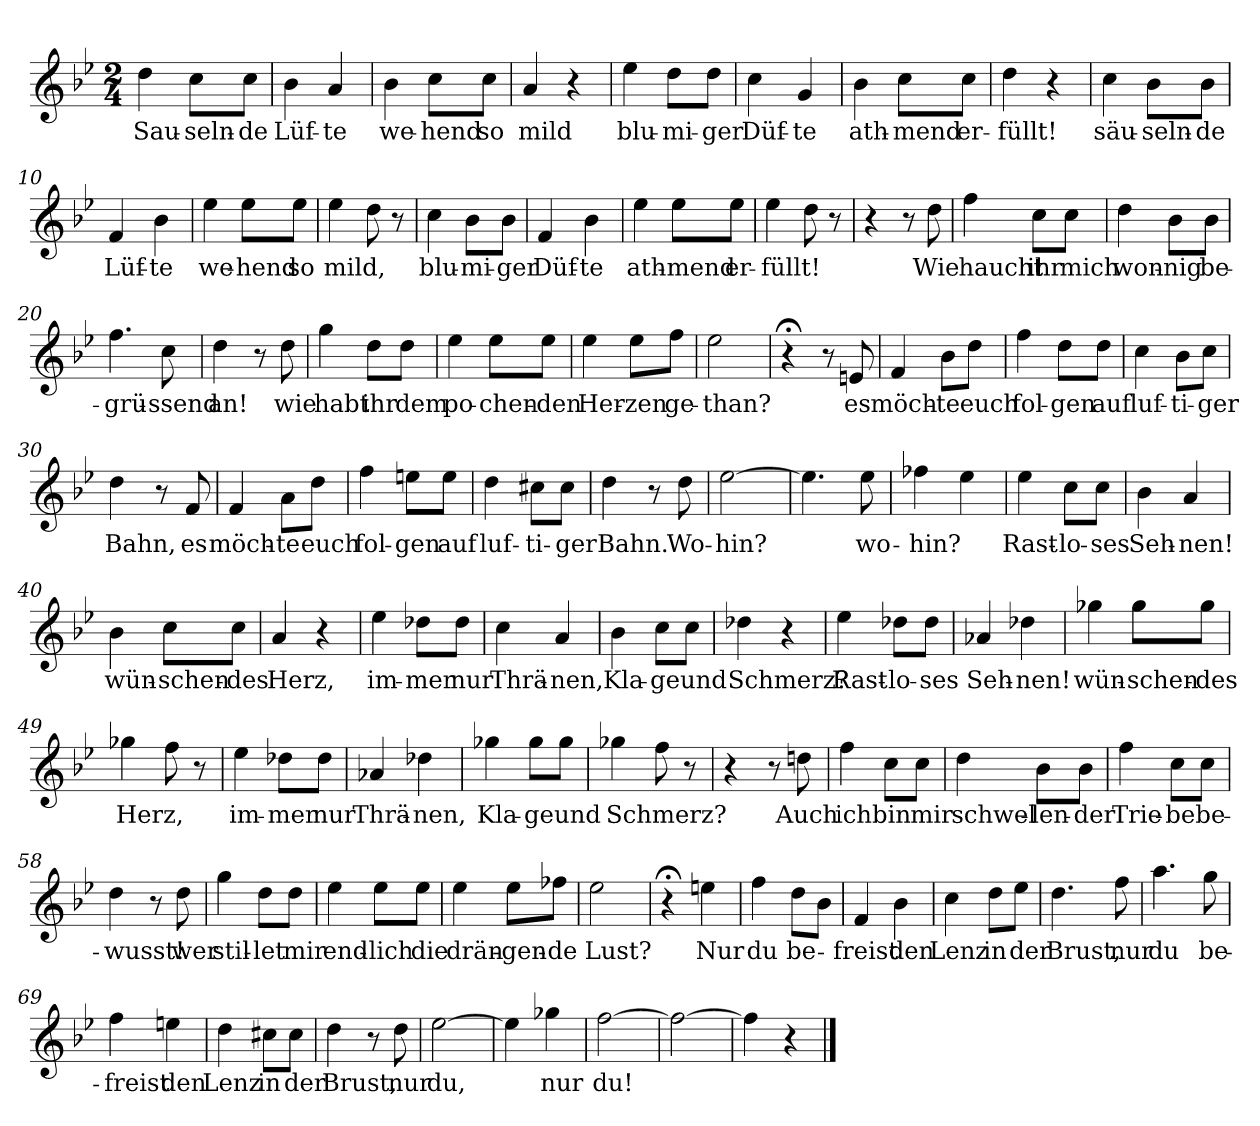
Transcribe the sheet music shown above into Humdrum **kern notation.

**kern	**text
*part1	*part1
*staff1	*staff1
*clefG2	*
*k[b-e-]	*
*M2/4	*
=1	=1
!	!LO:LY:b
4dd\	Sau-
!	!LO:LY:b
8cc\L	-seln-
!	!LO:LY:b
8cc\J	-de
=2	=2
!	!LO:LY:b
4b-\	Lüf-
!	!LO:LY:b
4a/	-te
=3	=3
!	!LO:LY:b
4b-\	we-
!	!LO:LY:b
8cc\L	-hend
!	!LO:LY:b
8cc\J	so
=4	=4
!	!LO:LY:b
4a/	mild
4r	.
=5	=5
!	!LO:LY:b
4ee-\	blu-
!	!LO:LY:b
8dd\L	-mi-
!	!LO:LY:b
8dd\J	-ger
=6	=6
!	!LO:LY:b
4cc\	Düf-
!	!LO:LY:b
4g/	-te
=7	=7
!	!LO:LY:b
4b-\	ath-
!	!LO:LY:b
8cc\L	-mend
!	!LO:LY:b
8cc\J	er-
=8	=8
!	!LO:LY:b
4dd\	-füllt!
4r	.
=9	=9
!	!LO:LY:b
4cc\	säu-
!	!LO:LY:b
8b-\L	-seln-
!	!LO:LY:b
8b-\J	-de
=10	=10
!	!LO:LY:b
4f/	Lüf-
!	!LO:LY:b
4b-\	-te
!!LO:LB:g=z
=11	=11
!	!LO:LY:b
4ee-\	we-
!	!LO:LY:b
8ee-\L	-hend
!	!LO:LY:b
8ee-\J	so
=12	=12
!	!LO:LY:b
4ee-\	mild,
8dd\	.
8r	.
=13	=13
!	!LO:LY:b
4cc\	blu-
!	!LO:LY:b
8b-\L	-mi-
!	!LO:LY:b
8b-\J	-ger
=14	=14
!	!LO:LY:b
4f/	Düf-
!	!LO:LY:b
4b-\	-te
=15	=15
!	!LO:LY:b
4ee-\	ath-
!	!LO:LY:b
8ee-\L	-mend
!	!LO:LY:b
8ee-\J	er-
=16	=16
!	!LO:LY:b
4ee-\	-füllt!
8dd\	.
8r	.
=17	=17
4r	.
8r	.
!	!LO:LY:b
8dd\	Wie
=18	=18
!	!LO:LY:b
4ff\	haucht
!	!LO:LY:b
8cc\L	ihr
!	!LO:LY:b
8cc\J	mich
=19	=19
!	!LO:LY:b
4dd\	won-
!	!LO:LY:b
8b-\L	-nig
!	!LO:LY:b
8b-\J	be-
!!LO:LB:g=z
=20	=20
!	!LO:LY:b
4.ff\	-grü-
!	!LO:LY:b
8cc\	-ssend
=21	=21
!	!LO:LY:b
4dd\	an!
8r	.
!	!LO:LY:b
8dd\	wie
=22	=22
!	!LO:LY:b
4gg\	habt
!	!LO:LY:b
8dd\L	ihr
!	!LO:LY:b
8dd\J	dem
=23	=23
!	!LO:LY:b
4ee-\	po-
!	!LO:LY:b
8ee-\L	-chen-
!	!LO:LY:b
8ee-\J	-den
=24	=24
!	!LO:LY:b
4ee-\	Her-
!	!LO:LY:b
8ee-\L	-zen
!	!LO:LY:b
8ff\J	ge-
=25	=25
!	!LO:LY:b
2ee-\	-than?
=26	=26
4r;<	.
8r	.
!	!LO:LY:b
8en/	es
=27	=27
!	!LO:LY:b
4f/	möch-
!	!LO:LY:b
8b-\L	-te
!	!LO:LY:b
8dd\J	euch
=28	=28
!	!LO:LY:b
4ff\	fol-
!	!LO:LY:b
8dd\L	-gen
!	!LO:LY:b
8dd\J	auf
!!LO:LB:g=z
=29	=29
!	!LO:LY:b
4cc\	luf-
!	!LO:LY:b
8b-\L	-ti-
!	!LO:LY:b
8cc\J	-ger
=30	=30
!	!LO:LY:b
4dd\	Bahn,
8r	.
!	!LO:LY:b
8f/	es
=31	=31
!	!LO:LY:b
4f/	möch-
!	!LO:LY:b
8a\L	-te
!	!LO:LY:b
8dd\J	euch
=32	=32
!	!LO:LY:b
4ff\	fol-
!	!LO:LY:b
8een\L	-gen
!	!LO:LY:b
8ee\J	auf
=33	=33
!	!LO:LY:b
4dd\	luf-
!	!LO:LY:b
8cc#X\L	-ti-
!	!LO:LY:b
8cc#\J	-ger
=34	=34
!	!LO:LY:b
4dd\	Bahn.
8r	.
!	!LO:LY:b
8dd\	Wo-
=35	=35
!	!LO:LY:b
[2ee-\	-hin?
=36	=36
4.ee-\]	.
!	!LO:LY:b
8ee-\	wo-
=37	=37
!	!LO:LY:b
4ff-X\	-hin?
4ee-\	.
=38	=38
!	!LO:LY:b
4ee-\	Rast-
!	!LO:LY:b
8cc\L	-lo-
!	!LO:LY:b
8cc\J	-ses
!!LO:LB:g=z
=39	=39
!	!LO:LY:b
4b-\	Seh-
!	!LO:LY:b
4a/	-nen!
=40	=40
!	!LO:LY:b
4b-\	wün-
!	!LO:LY:b
8cc\L	-schen-
!	!LO:LY:b
8cc\J	-des
=41	=41
!	!LO:LY:b
4a/	Herz,
4r	.
=42	=42
!	!LO:LY:b
4ee-\	im-
!	!LO:LY:b
8dd-X\L	-mer
!	!LO:LY:b
8dd-\J	nur
=43	=43
!	!LO:LY:b
4cc\	Thrä-
!	!LO:LY:b
4a/	-nen,
=44	=44
!	!LO:LY:b
4b-\	Kla-
!	!LO:LY:b
8cc\L	-ge
!	!LO:LY:b
8cc\J	und
=45	=45
!	!LO:LY:b
4dd-X\	Schmerz?
4r	.
=46	=46
!	!LO:LY:b
4ee-\	Rast-
!	!LO:LY:b
8dd-X\L	-lo-
!	!LO:LY:b
8dd-\J	-ses
=47	=47
!	!LO:LY:b
4a-X/	Seh-
!	!LO:LY:b
4dd-X\	-nen!
!!LO:LB:g=z
=48	=48
!	!LO:LY:b
4gg-X\	wün-
!	!LO:LY:b
8gg-\L	schen-
!	!LO:LY:b
8gg-\J	-des
=49	=49
!	!LO:LY:b
4gg-X\	Herz,
8ff\	.
8r	.
=50	=50
!	!LO:LY:b
4ee-\	im-
!	!LO:LY:b
8dd-X\L	-mer
!	!LO:LY:b
8dd-\J	nur
=51	=51
!	!LO:LY:b
4a-X/	Thrä-
!	!LO:LY:b
4dd-X\	-nen,
=52	=52
!	!LO:LY:b
4gg-X\	Kla-
!	!LO:LY:b
8gg-\L	-ge
!	!LO:LY:b
8gg-\J	und
=53	=53
!	!LO:LY:b
4gg-X\	Schmerz?
8ff\	.
8r	.
=54	=54
4r	.
8r	.
!	!LO:LY:b
8ddn\	Auch
=55	=55
!	!LO:LY:b
4ff\	ich
!	!LO:LY:b
8cc\L	bin
!	!LO:LY:b
8cc\J	mir
=56	=56
!	!LO:LY:b
4dd\	schwel-
!	!LO:LY:b
8b-\L	-len-
!	!LO:LY:b
8b-\J	-der
!!LO:LB:g=z
=57	=57
!	!LO:LY:b
4ff\	Trie-
!	!LO:LY:b
8cc\L	-be
!	!LO:LY:b
8cc\J	be-
=58	=58
!	!LO:LY:b
4dd\	-wusst!
8r	.
!	!LO:LY:b
8dd\	wer
=59	=59
!	!LO:LY:b
4gg\	stil-
!	!LO:LY:b
8dd\L	-let
!	!LO:LY:b
8dd\J	mir
=60	=60
!	!LO:LY:b
4ee-\	end-
!	!LO:LY:b
8ee-\L	-lich
!	!LO:LY:b
8ee-\J	die
=61	=61
!	!LO:LY:b
4ee-\	drän-
!	!LO:LY:b
8ee-\L	-gen-
!	!LO:LY:b
8ff-X\J	-de
=62	=62
!	!LO:LY:b
2ee-\	Lust?
=63	=63
4r;<	.
!	!LO:LY:b
4een\	Nur
=64	=64
!	!LO:LY:b
4ff\	du
!	!LO:LY:b
8dd\L	be-
8b-\J	.
=65	=65
!	!LO:LY:b
4f/	-freist
!	!LO:LY:b
4b-\	den
=66	=66
!	!LO:LY:b
4cc\	Lenz
!	!LO:LY:b
8dd\L	in
!	!LO:LY:b
8ee-\J	der
!!LO:LB:g=z
=67	=67
!	!LO:LY:b
4.dd\	Brust,
!	!LO:LY:b
8ff\	nur
=68	=68
!	!LO:LY:b
4.aa\	du
!	!LO:LY:b
8gg\	be-
=69	=69
!	!LO:LY:b
4ff\	-freist
!	!LO:LY:b
4een\	den
=70	=70
!	!LO:LY:b
4dd\	Lenz
!	!LO:LY:b
8cc#X\L	in
!	!LO:LY:b
8cc#\J	der
=71	=71
!	!LO:LY:b
4dd\	Brust,
8r	.
!	!LO:LY:b
8dd\	nur
=72	=72
!	!LO:LY:b
[2ee-\	du,
=73	=73
4ee-\]	.
!	!LO:LY:b
4gg-X\	nur
=74	=74
!	!LO:LY:b
[2ff\	du!
=75	=75
2ff\_	.
=76	=76
4ff\]	.
4r	.
==	==
*-	*-
